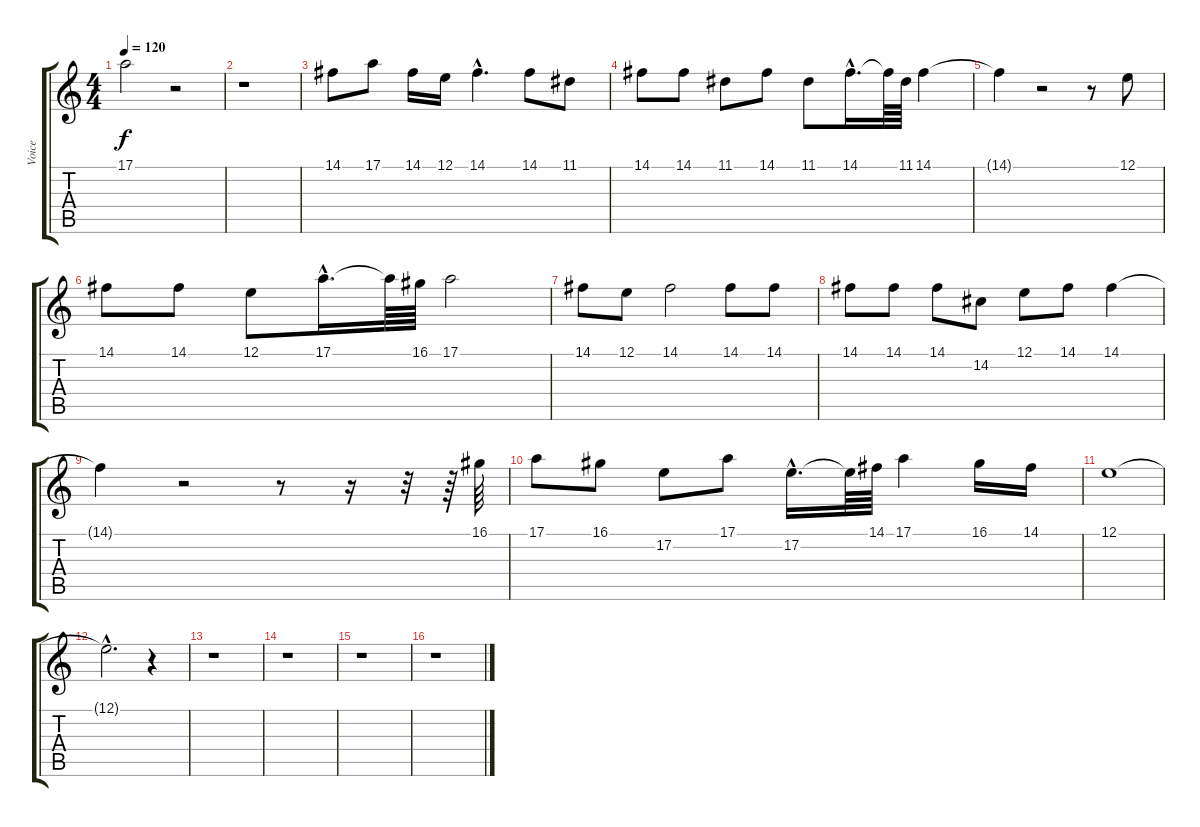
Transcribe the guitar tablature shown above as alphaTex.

\track ("Voice" "Voice") {instrument pad3polysynth}
\staff {score tabs}
\tuning (E4 B3 G3 D3 A2 E2) {hide}
\ts (4 4)
\tempo 120
\clef g2
\ks c
17.1{t}.2{dy f} r.2 |
r.1 |
14.1.8 17.1.8 14.1.16 12.1.16 14.1{hac}.4{d} 14.1.8 11.1.8 |
14.1.8 14.1.8 11.1.8 14.1.8 11.1.8 14.1{hac}.16{d} 14.1{t}.64 11.1.64 14.1.4 |
14.1{t}.4 r.2 r.8 12.1.8 |
14.1.8 14.1.8 12.1.8 17.1{hac}.16{d} 17.1{t}.64 16.1.64 17.1.2 |
14.1.8 12.1.8 14.1.2 14.1.8 14.1.8 |
14.1.8 14.1.8 14.1.8 14.2.8 12.1.8 14.1.8 14.1.4 |
14.1{t}.4 r.2 r.8 r.16 r.32 r.64 16.1.64 |
17.1.8 16.1.8 17.2.8 17.1.8 17.2{hac}.16{d} 17.2{t}.64 14.1.64 17.1.4 16.1.16 14.1.16 |
12.1.1 |
12.1{hac t}.2{d} r.4 |
r.1 |
r.1 |
r.1 |
r.1
